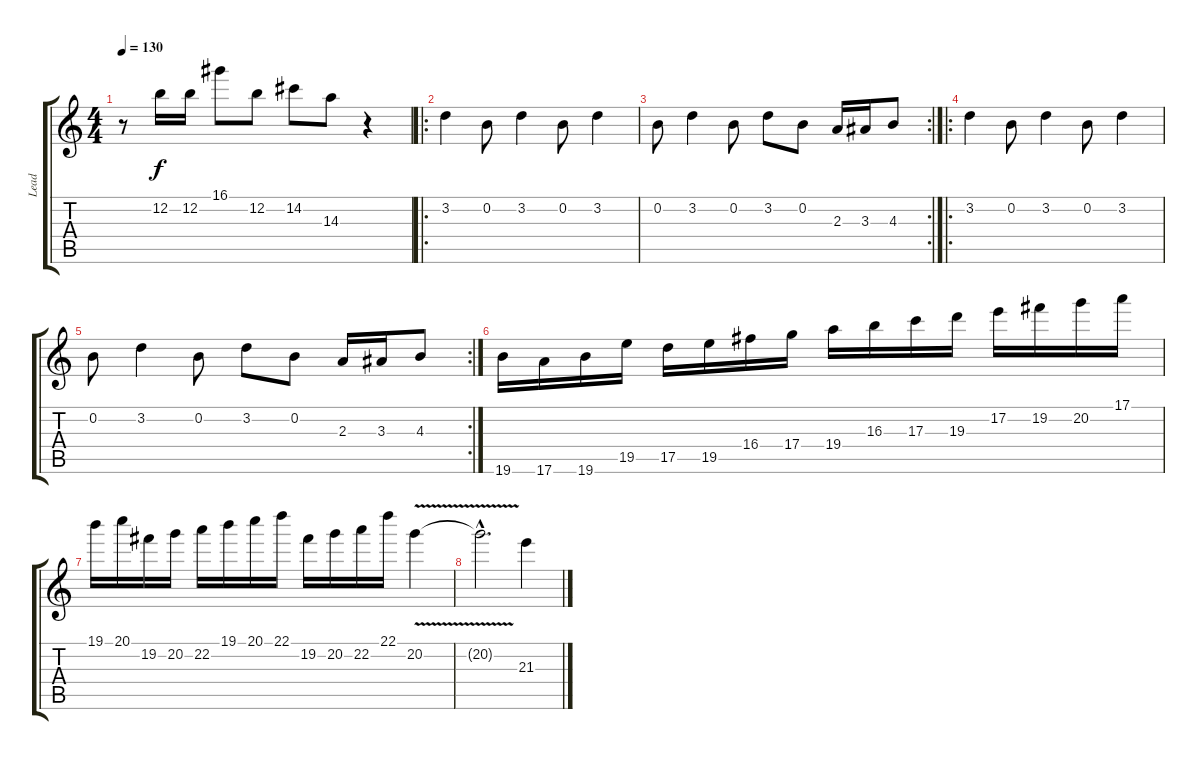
\track ("Lead" "Lead") {instrument overdrivenguitar}
\staff {score tabs}
\tuning (E4 B3 G3 D3 A2 E2) {hide}
\ts (4 4)
\tempo 130
\clef g2
\ks c
r.8{dy f} 12.2.16 12.2.16 16.1.8 12.2.8 14.2.8 14.3.8 r.4 |
\ro
3.2.4 0.2.8 3.2.4 0.2.8 3.2.4 |
\rc 2
0.2.8 3.2.4 0.2.8 3.2.8 0.2.8 2.3.16 3.3.16 4.3.8 |
\ro
3.2.4 0.2.8 3.2.4 0.2.8 3.2.4 |
\rc 2
0.2.8 3.2.4 0.2.8 3.2.8 0.2.8 2.3.16 3.3.16 4.3.8 |
19.6.16 17.6.16 19.6.16 19.5.16 17.5.16 19.5.16 16.4.16 17.4.16 19.4.16 16.3.16 17.3.16 19.3.16 17.2.16 19.2.16 20.2.16 17.1.16 |
19.1.16 20.1.16 19.2.16 20.2.16 22.2.16 19.1.16 20.1.16 22.1.16 19.2.16 20.2.16 22.2.16 22.1.16 20.2{v}.4 |
20.2{hac t}.2{d} 21.3.4
